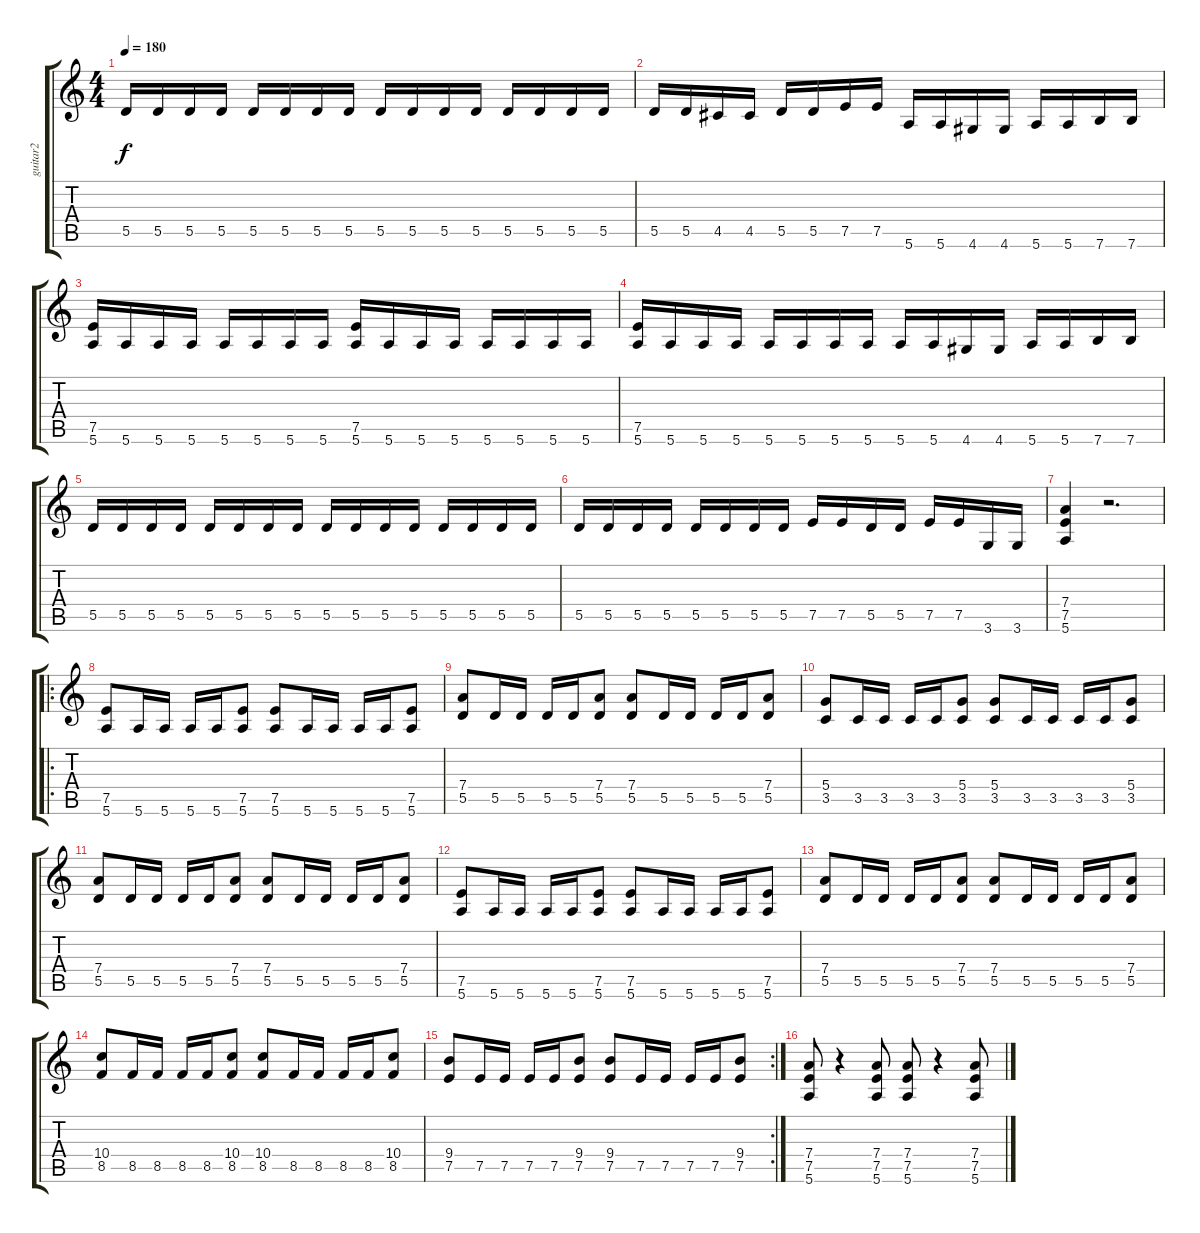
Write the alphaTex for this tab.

\track ("guitar2" "guitar2") {instrument distortionguitar}
\staff {score tabs}
\tuning (E4 B3 G3 D3 A2 E2) {hide}
\ts (4 4)
\tempo 180
\clef g2
\ks c
5.5.16{dy f} 5.5.16 5.5.16 5.5.16 5.5.16 5.5.16 5.5.16 5.5.16 5.5.16 5.5.16 5.5.16 5.5.16 5.5.16 5.5.16 5.5.16 5.5.16 |
5.5.16 5.5.16 4.5.16 4.5.16 5.5.16 5.5.16 7.5.16 7.5.16 5.6.16 5.6.16 4.6.16 4.6.16 5.6.16 5.6.16 7.6.16 7.6.16 |
(7.5 5.6).16 5.6.16 5.6.16 5.6.16 5.6.16 5.6.16 5.6.16 5.6.16 (7.5 5.6).16 5.6.16 5.6.16 5.6.16 5.6.16 5.6.16 5.6.16 5.6.16 |
(7.5 5.6).16 5.6.16 5.6.16 5.6.16 5.6.16 5.6.16 5.6.16 5.6.16 5.6.16 5.6.16 4.6.16 4.6.16 5.6.16 5.6.16 7.6.16 7.6.16 |
5.5.16 5.5.16 5.5.16 5.5.16 5.5.16 5.5.16 5.5.16 5.5.16 5.5.16 5.5.16 5.5.16 5.5.16 5.5.16 5.5.16 5.5.16 5.5.16 |
5.5.16 5.5.16 5.5.16 5.5.16 5.5.16 5.5.16 5.5.16 5.5.16 7.5.16 7.5.16 5.5.16 5.5.16 7.5.16 7.5.16 3.6.16 3.6.16 |
(7.4 7.5 5.6).4 r.2{d} |
\ro
(7.5 5.6).8 5.6.16 5.6.16 5.6.16 5.6.16 (7.5 5.6).8 (7.5 5.6).8 5.6.16 5.6.16 5.6.16 5.6.16 (7.5 5.6).8 |
(7.4 5.5).8 5.5.16 5.5.16 5.5.16 5.5.16 (7.4 5.5).8 (7.4 5.5).8 5.5.16 5.5.16 5.5.16 5.5.16 (7.4 5.5).8 |
(5.4 3.5).8 3.5.16 3.5.16 3.5.16 3.5.16 (5.4 3.5).8 (5.4 3.5).8 3.5.16 3.5.16 3.5.16 3.5.16 (5.4 3.5).8 |
(7.4 5.5).8 5.5.16 5.5.16 5.5.16 5.5.16 (7.4 5.5).8 (7.4 5.5).8 5.5.16 5.5.16 5.5.16 5.5.16 (7.4 5.5).8 |
(7.5 5.6).8 5.6.16 5.6.16 5.6.16 5.6.16 (7.5 5.6).8 (7.5 5.6).8 5.6.16 5.6.16 5.6.16 5.6.16 (7.5 5.6).8 |
(7.4 5.5).8 5.5.16 5.5.16 5.5.16 5.5.16 (7.4 5.5).8 (7.4 5.5).8 5.5.16 5.5.16 5.5.16 5.5.16 (7.4 5.5).8 |
(10.4 8.5).8 8.5.16 8.5.16 8.5.16 8.5.16 (10.4 8.5).8 (10.4 8.5).8 8.5.16 8.5.16 8.5.16 8.5.16 (10.4 8.5).8 |
\rc 2
(9.4 7.5).8 7.5.16 7.5.16 7.5.16 7.5.16 (9.4 7.5).8 (9.4 7.5).8 7.5.16 7.5.16 7.5.16 7.5.16 (9.4 7.5).8 |
(7.4 7.5 5.6).8 r.4 (7.4 7.5 5.6).8 (7.4 7.5 5.6).8 r.4 (7.4 7.5 5.6).8
